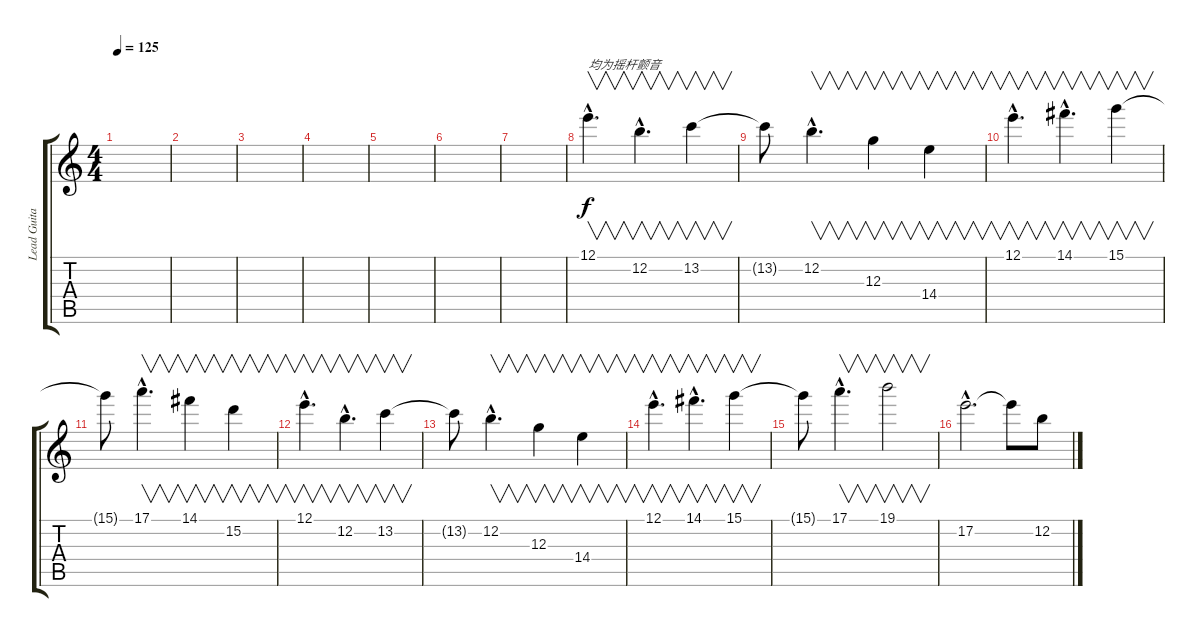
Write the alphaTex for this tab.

\track ("Lead Guitar" "Lead Guita") {instrument overdrivenguitar}
\staff {score tabs}
\tuning (E4 B3 G3 D3 A2 E2) {hide}
\ts (4 4)
\tempo 125
\clef g2
\ks c
|
|
|
|
|
|
|
12.1{hac}.4{v d txt "均为摇杆颤音"} 12.2{hac}.4{v d} 13.2.4{v} |
13.2{t}.8 12.2{hac}.4{v d} 12.3.4{v} 14.4.4{v} |
12.1{hac}.4{v d} 14.1{hac}.4{v d} 15.1.4{v} |
15.1{t}.8 17.1{hac}.4{v d} 14.1.4{v} 15.2.4{v} |
12.1{hac}.4{v d} 12.2{hac}.4{v d} 13.2.4{v} |
13.2{t}.8 12.2{hac}.4{v d} 12.3.4{v} 14.4.4{v} |
12.1{hac}.4{v d} 14.1{hac}.4{v d} 15.1.4{v} |
15.1{t}.8 17.1{hac}.4{v d} 19.1.2{v} |
17.2{hac}.2{d} 17.2{t}.8 12.2.8
